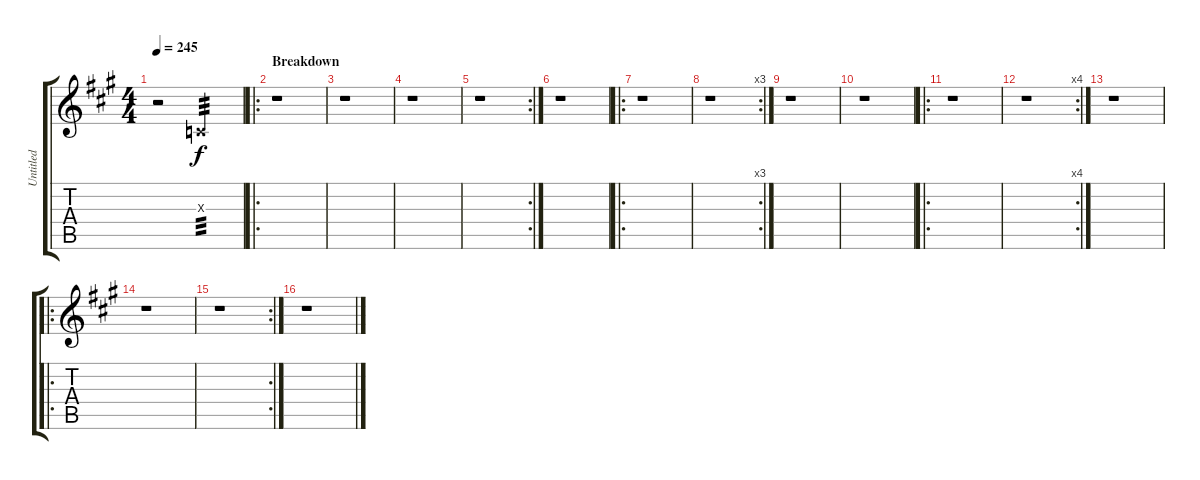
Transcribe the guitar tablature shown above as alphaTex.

\track ("Untitled" "Untitled") {instrument guitarfretnoise}
\staff {score tabs}
\tuning (E4 B3 G3 D3 A2 E2) {hide}
\ts (4 4)
\tempo 245
\clef g2
\ks a
r.2{dy f} 5.3{x}.2{tp 3} |
\ro
\section ("" "Breakdown")
r.1 |
r.1 |
r.1 |
\rc 2
r.1 |
r.1 |
\ro
r.1 |
\rc 3
r.1 |
r.1 |
r.1 |
\ro
r.1 |
\rc 4
r.1 |
r.1 |
\ro
r.1 |
\rc 2
r.1 |
r.1
